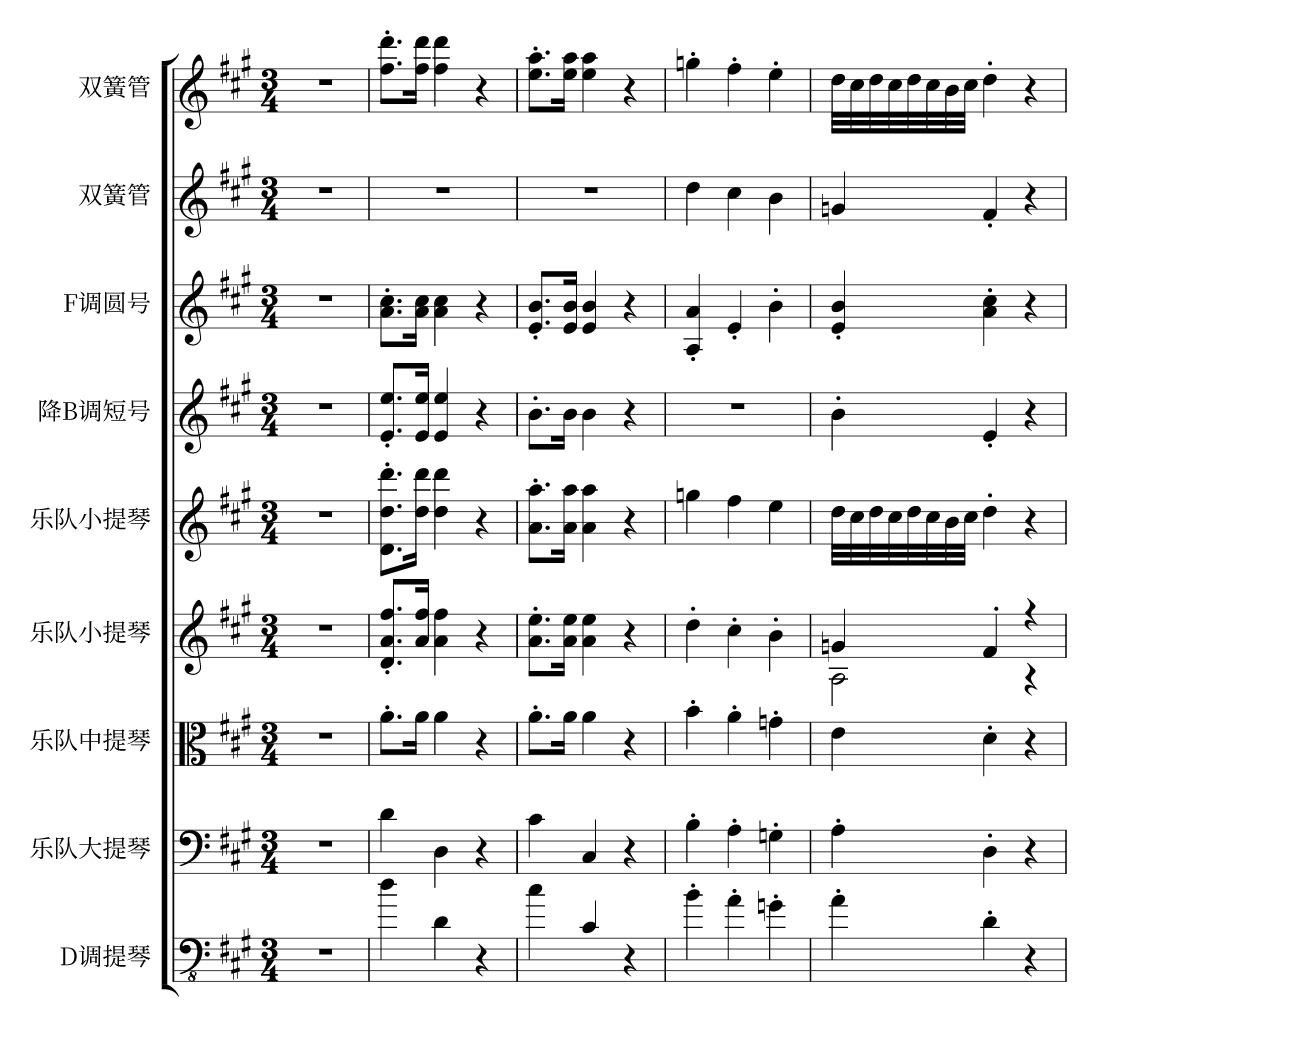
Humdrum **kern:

**kern	**kern	**kern	**kern	**kern	**kern	**kern	**kern	**kern
*part9	*part8	*part7	*part6	*part5	*part4	*part3	*part2	*part1
*staff9	*staff8	*staff7	*staff6	*staff5	*staff4	*staff3	*staff2	*staff1
*I"D调提琴	*I"乐队大提琴	*I"乐队中提琴	*I"乐队小提琴	*I"乐队小提琴	*I"降B调短号	*I"F调圆号	*I"双簧管	*I"双簧管
*clefFv4	*clefF4	*clefC3	*clefG2	*clefG2	*clefG2	*clefG2	*clefG2	*clefG2
*ITrd7c12	*	*	*	*	*ITrd1c2	*ITrd4c7	*	*
*k[f#c#g#]	*k[f#c#g#]	*k[f#c#g#]	*k[f#c#g#]	*k[f#c#g#]	*k[f#]	*k[f#c#]	*k[f#c#g#]	*k[f#c#g#]
*M3/4	*M3/4	*M3/4	*M3/4	*M3/4	*M3/4	*M3/4	*M3/4	*M3/4
*MM152	*MM152	*MM152	*MM152	*MM152	*MM152	*MM152	*MM152	*MM152
=1	=1	=1	=1	=1	=1	=1	=1	=1
2.r	2.r	2.r	2.r	2.r	2.r	2.r	2.r	2.r
=2	=2	=2	=2	=2	=2	=2	=2	=2
4D\	4d\	8.a'\L	8.d/' 8.a/' 8.ff#/'L	8.d\' 8.dd\' 8.ddd\'L	8.d/' 8.dd/'L	8.d\' 8.f#\'L	2.r	8.ff#\' 8.ddd\'L
.	.	16a\Jk	16a/ 16ff#/Jk	16dd\ 16ddd\Jk	16d/ 16dd/Jk	16d\ 16f#\Jk	.	16ff#\ 16ddd\Jk
4DD\	4D\	4a\	4a\ 4ff#\	4dd\ 4ddd\	4d/ 4dd/	4d\ 4f#\	.	4ff#\ 4ddd\
4r	4r	4r	4r	4r	4r	4r	.	4r
=3	=3	=3	=3	=3	=3	=3	=3	=3
4C#\	4c#\	8.a'\L	8.a\' 8.ee\'L	8.a\' 8.aa\'L	8.a'\L	8.A/' 8.e/'L	2.r	8.ee\' 8.aa\'L
.	.	16a\Jk	16a\ 16ee\Jk	16a\ 16aa\Jk	16a\Jk	16A/ 16e/Jk	.	16ee\ 16aa\Jk
4CC#/	4C#/	4a\	4a\ 4ee\	4a\ 4aa\	4a\	4A/ 4e/	.	4ee\ 4aa\
4r	4r	4r	4r	4r	4r	4r	.	4r
=4	=4	=4	=4	=4	=4	=4	=4	=4
4BB'\	4B'\	4b'\	4dd'\	4ggn\	2.r	4D/' 4d/'	4dd\	4ggn'\
4AA'\	4A'\	4a'\	4cc#'\	4ff#\	.	4A'/	4cc#\	4ff#'\
4GGn'\	4Gn'\	4gn'\	4b'\	4ee\	.	4e'\	4b\	4ee'\
=5	=5	=5	=5	=5	=5	=5	=5	=5
*	*	*	*^	*	*	*	*	*
4AA'\	4A'\	4e\	4gn/	2A\	32dd\LLL	4a'\	4A/' 4e/'	4gn/	32dd\LLL
.	.	.	.	.	32cc#\	.	.	.	32cc#\
.	.	.	.	.	32dd\	.	.	.	32dd\
.	.	.	.	.	32cc#\	.	.	.	32cc#\
.	.	.	.	.	32dd\	.	.	.	32dd\
.	.	.	.	.	32cc#\	.	.	.	32cc#\
.	.	.	.	.	32b\	.	.	.	32b\
.	.	.	.	.	32cc#\JJJ	.	.	.	32cc#\JJJ
4DD'\	4D'\	4d'\	4f#'/	.	4dd'\	4d'/	4d\' 4f#\'	4f#'/	4dd'\
4r	4r	4r	4r	4r	4r	4r	4r	4r	4r
*	*	*	*v	*v	*	*	*	*	*
=	=	=	=	=	=	=	=	=
*-	*-	*-	*-	*-	*-	*-	*-	*-
